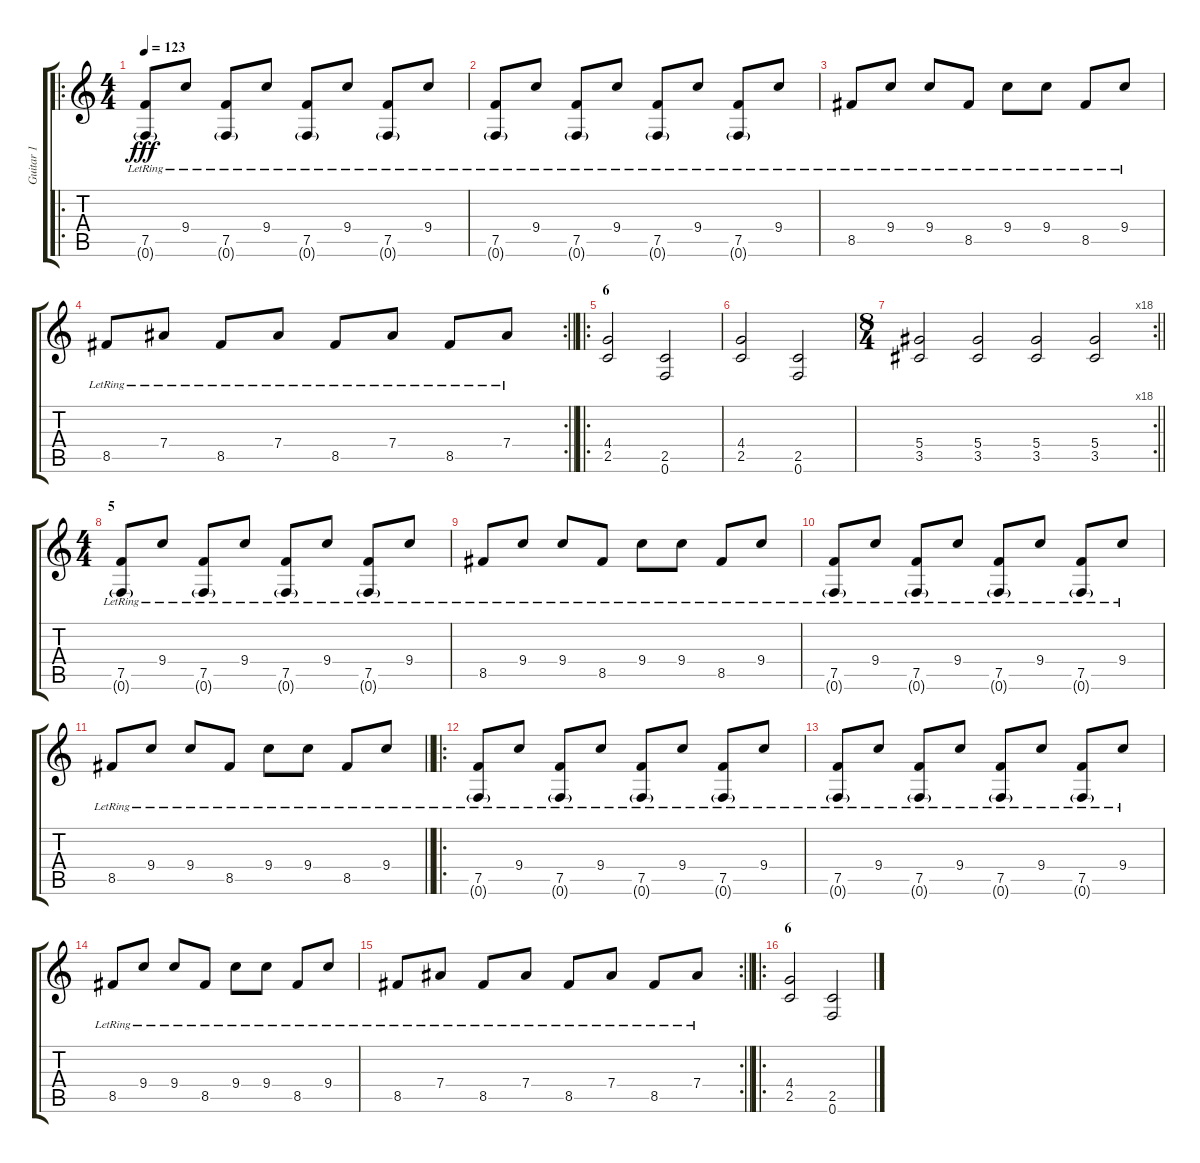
\track ("Guitar 1 " "Guitar 1 ") {instrument distortionguitar}
\staff {score tabs}
\tuning (F4 C4 Ab3 Eb3 Bb2 F2) {hide}
\ro
\ts (4 4)
\tempo 123
\clef g2
\ks c
(7.5{lr} 0.6{g lr}).8{dy fff} 9.4{lr}.8 (7.5{lr} 0.6{g lr}).8 9.4{lr}.8 (7.5{lr} 0.6{g lr}).8 9.4{lr}.8 (7.5{lr} 0.6{g lr}).8 9.4{lr}.8 |
(7.5{lr} 0.6{g lr}).8 9.4{lr}.8 (7.5{lr} 0.6{g lr}).8 9.4{lr}.8 (7.5{lr} 0.6{g lr}).8 9.4{lr}.8 (7.5{lr} 0.6{g lr}).8 9.4{lr}.8 |
8.5{lr}.8 9.4{lr}.8 9.4{lr}.8 8.5{lr}.8 9.4{lr}.8 9.4{lr}.8 8.5{lr}.8 9.4{lr}.8 |
\rc 2
\barLineRight lightlight
8.5{lr}.8 7.4{lr}.8 8.5{lr}.8 7.4{lr}.8 8.5{lr}.8 7.4{lr}.8 8.5{lr}.8 7.4{lr}.8 |
\ro
\section ("" "6")
(4.4 2.5).2 (2.5 0.6).2 |
(4.4 2.5).2 (2.5 0.6).2 |
\rc 18
\ts (8 4)
\barLineRight lightlight
(5.4 3.5).2 (5.4 3.5).2 (5.4 3.5).2 (5.4 3.5).2 |
\ts (4 4)
\section ("" "5")
(7.5{lr} 0.6{g lr}).8 9.4{lr}.8 (7.5{lr} 0.6{g lr}).8 9.4{lr}.8 (7.5{lr} 0.6{g lr}).8 9.4{lr}.8 (7.5{lr} 0.6{g lr}).8 9.4{lr}.8 |
8.5{lr}.8 9.4{lr}.8 9.4{lr}.8 8.5{lr}.8 9.4{lr}.8 9.4{lr}.8 8.5{lr}.8 9.4{lr}.8 |
(7.5{lr} 0.6{g lr}).8 9.4{lr}.8 (7.5{lr} 0.6{g lr}).8 9.4{lr}.8 (7.5{lr} 0.6{g lr}).8 9.4{lr}.8 (7.5{lr} 0.6{g lr}).8 9.4{lr}.8 |
\barLineRight lightlight
8.5{lr}.8 9.4{lr}.8 9.4{lr}.8 8.5{lr}.8 9.4{lr}.8 9.4{lr}.8 8.5{lr}.8 9.4{lr}.8 |
\ro
(7.5{lr} 0.6{g lr}).8 9.4{lr}.8 (7.5{lr} 0.6{g lr}).8 9.4{lr}.8 (7.5{lr} 0.6{g lr}).8 9.4{lr}.8 (7.5{lr} 0.6{g lr}).8 9.4{lr}.8 |
(7.5{lr} 0.6{g lr}).8 9.4{lr}.8 (7.5{lr} 0.6{g lr}).8 9.4{lr}.8 (7.5{lr} 0.6{g lr}).8 9.4{lr}.8 (7.5{lr} 0.6{g lr}).8 9.4{lr}.8 |
8.5{lr}.8 9.4{lr}.8 9.4{lr}.8 8.5{lr}.8 9.4{lr}.8 9.4{lr}.8 8.5{lr}.8 9.4{lr}.8 |
\rc 2
\barLineRight lightlight
8.5{lr}.8 7.4{lr}.8 8.5{lr}.8 7.4{lr}.8 8.5{lr}.8 7.4{lr}.8 8.5{lr}.8 7.4{lr}.8 |
\ro
\section ("" "6")
(4.4 2.5).2 (2.5 0.6).2
